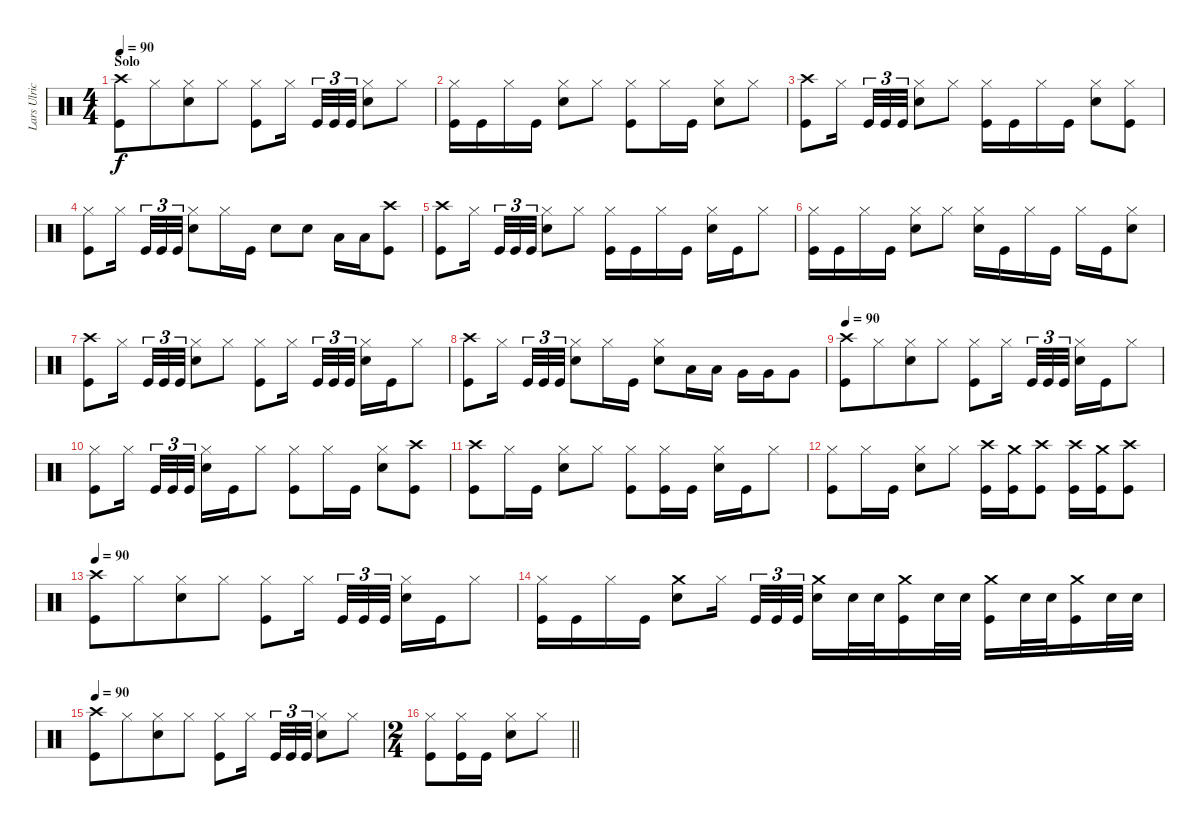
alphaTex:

\track ("Lars Ulrich" "Lars Ulric") {instrument percussion}
\staff {score}
\articulation defaults
\ts (4 4)
\section ("" "Solo")
\tempo 90
\clef neutral
\ks c
("Crash high (hit)" "Kick (hit)").8{dy f} "Hi-Hat (closed)".8{beam merge} ("Hi-Hat (closed)" "Snare (hit) 2").8 "Hi-Hat (closed)".8 ("Hi-Hat (closed)" "Kick (hit)").8 "Hi-Hat (closed)".16{beam splitsecondary} "Kick (hit)".32{tu (3 2)} "Kick (hit)".32{tu (3 2)} "Kick (hit)".32{tu (3 2)} ("Hi-Hat (closed)" "Snare (hit) 2").8 "Hi-Hat (closed)".8 |
("Hi-Hat (closed)" "Kick (hit)").16 "Kick (hit)".16 "Hi-Hat (closed)".16 "Kick (hit)".16 ("Hi-Hat (closed)" "Snare (hit) 2").8 "Hi-Hat (closed)".8 ("Hi-Hat (closed)" "Kick (hit)").8 "Hi-Hat (closed)".16 "Kick (hit)".16 ("Hi-Hat (closed)" "Snare (hit) 2").8 "Hi-Hat (closed)".8 |
("Crash high (hit)" "Kick (hit)").8 "Hi-Hat (closed)".16{beam splitsecondary} "Kick (hit)".32{tu (3 2)} "Kick (hit)".32{tu (3 2)} "Kick (hit)".32{tu (3 2)} ("Hi-Hat (closed)" "Snare (hit) 2").8 "Hi-Hat (closed)".8 ("Hi-Hat (closed)" "Kick (hit)").16 "Kick (hit)".16 "Hi-Hat (closed)".16 "Kick (hit)".16 ("Hi-Hat (closed)" "Snare (hit) 2").8 ("Hi-Hat (closed)" "Kick (hit)").8 |
("Hi-Hat (closed)" "Kick (hit)").8 "Hi-Hat (closed)".16{beam splitsecondary} "Kick (hit)".32{tu (3 2)} "Kick (hit)".32{tu (3 2)} "Kick (hit)".32{tu (3 2)} ("Hi-Hat (closed)" "Snare (hit) 2").8 "Hi-Hat (closed)".16 "Kick (hit)".16 "Snare (hit) 2".8 "Snare (hit) 2".8 "Low Tom (hit)".16 "Low Tom (hit)".16 ("Crash high (hit)" "Kick (hit)").8 |
("Crash high (hit)" "Kick (hit)").8 "Hi-Hat (closed)".16{beam splitsecondary} "Kick (hit)".32{tu (3 2)} "Kick (hit)".32{tu (3 2)} "Kick (hit)".32{tu (3 2)} ("Hi-Hat (closed)" "Snare (hit) 2").8 "Hi-Hat (closed)".8 ("Hi-Hat (closed)" "Kick (hit)").16 "Kick (hit)".16 "Hi-Hat (closed)".16 "Kick (hit)".16 ("Hi-Hat (closed)" "Snare (hit) 2").16 "Kick (hit)".16 "Hi-Hat (closed)".8 |
("Hi-Hat (closed)" "Kick (hit)").16 "Kick (hit)".16 "Hi-Hat (closed)".16 "Kick (hit)".16 ("Hi-Hat (closed)" "Snare (hit) 2").8 "Hi-Hat (closed)".8 ("Hi-Hat (closed)" "Snare (hit) 2").16 "Kick (hit)".16 "Hi-Hat (closed)".16 "Kick (hit)".16 "Hi-Hat (closed)".16 "Kick (hit)".16 ("Hi-Hat (closed)" "Snare (hit) 2").8 |
("Crash high (hit)" "Kick (hit)").8 "Hi-Hat (closed)".16{beam splitsecondary} "Kick (hit)".32{tu (3 2)} "Kick (hit)".32{tu (3 2)} "Kick (hit)".32{tu (3 2)} ("Hi-Hat (closed)" "Snare (hit) 2").8 "Hi-Hat (closed)".8 ("Hi-Hat (closed)" "Kick (hit)").8 "Hi-Hat (closed)".16{beam splitsecondary} "Kick (hit)".32{tu (3 2)} "Kick (hit)".32{tu (3 2)} "Kick (hit)".32{tu (3 2)} ("Hi-Hat (closed)" "Snare (hit) 2").16 "Kick (hit)".16 "Hi-Hat (closed)".8 |
("Crash high (hit)" "Kick (hit)").8 "Hi-Hat (closed)".16{beam splitsecondary} "Kick (hit)".32{tu (3 2)} "Kick (hit)".32{tu (3 2)} "Kick (hit)".32{tu (3 2)} ("Hi-Hat (closed)" "Snare (hit) 2").8 "Hi-Hat (closed)".16 "Kick (hit)".16 ("Hi-Hat (closed)" "Snare (hit) 2").8 "Low Tom (hit)".16 "Low Tom (hit)".16 "Very Low Tom (hit)".16{beam Down} "Very Low Tom (hit)".16{beam Down} "Very Low Tom (hit)".8{beam Down} |
\tempo 90
("Crash high (hit)" "Kick (hit)").8 "Hi-Hat (closed)".8{beam merge} ("Hi-Hat (closed)" "Snare (hit) 2").8 "Hi-Hat (closed)".8 ("Hi-Hat (closed)" "Kick (hit)").8 "Hi-Hat (closed)".16{beam splitsecondary} "Kick (hit)".32{tu (3 2)} "Kick (hit)".32{tu (3 2)} "Kick (hit)".32{tu (3 2)} ("Hi-Hat (closed)" "Snare (hit) 2").16 "Kick (hit)".16 "Hi-Hat (closed)".8 |
("Hi-Hat (closed)" "Kick (hit)").8 "Hi-Hat (closed)".16{beam splitsecondary} "Kick (hit)".32{tu (3 2)} "Kick (hit)".32{tu (3 2)} "Kick (hit)".32{tu (3 2)} ("Hi-Hat (closed)" "Snare (hit) 2").16 "Kick (hit)".16 "Hi-Hat (closed)".8 ("Hi-Hat (closed)" "Kick (hit)").8 "Hi-Hat (closed)".16 "Kick (hit)".16 ("Hi-Hat (closed)" "Snare (hit) 2").8 ("Crash high (hit)" "Kick (hit)").8 |
("Crash high (hit)" "Kick (hit)").8 "Hi-Hat (closed)".16 "Kick (hit)".16 ("Hi-Hat (closed)" "Snare (hit) 2").8 "Hi-Hat (closed)".8 ("Hi-Hat (closed)" "Kick (hit)").8 ("Hi-Hat (closed)" "Kick (hit)").16 "Kick (hit)".16 ("Hi-Hat (closed)" "Snare (hit) 2").16 "Kick (hit)".16 "Hi-Hat (closed)".8 |
("Hi-Hat (closed)" "Kick (hit)").8 "Hi-Hat (closed)".16 "Kick (hit)".16 ("Hi-Hat (closed)" "Snare (hit) 2").8 "Hi-Hat (closed)".8 ("Crash high (hit)" "Kick (hit)").16 ("Crash medium (hit)" "Kick (hit)").16 ("Crash high (hit)" "Kick (hit)").8 ("Crash high (hit)" "Kick (hit)").16 ("Crash medium (hit)" "Kick (hit)").16 ("Crash high (hit)" "Kick (hit)").8 |
\tempo 90
("Crash high (hit)" "Kick (hit)").8 "Hi-Hat (closed)".8{beam merge} ("Hi-Hat (closed)" "Snare (hit) 2").8 "Hi-Hat (closed)".8 ("Hi-Hat (closed)" "Kick (hit)").8 "Hi-Hat (closed)".16{beam splitsecondary} "Kick (hit)".32{tu (3 2)} "Kick (hit)".32{tu (3 2)} "Kick (hit)".32{tu (3 2)} ("Hi-Hat (closed)" "Snare (hit) 2").16 "Kick (hit)".16 "Hi-Hat (closed)".8 |
("Hi-Hat (closed)" "Kick (hit)").16 "Kick (hit)".16 "Hi-Hat (closed)".16 "Kick (hit)".16 ("Crash medium (hit)" "Snare (hit) 2").8 "Hi-Hat (closed)".16{beam splitsecondary} "Kick (hit)".32{tu (3 2)} "Kick (hit)".32{tu (3 2)} "Kick (hit)".32{tu (3 2)} ("Crash medium (hit)" "Snare (hit) 2").16 "Snare (hit) 2".32 "Snare (hit) 2".32 ("Crash medium (hit)" "Kick (hit)").16 "Snare (hit) 2".32 "Snare (hit) 2".32 ("Crash medium (hit)" "Kick (hit)").16 "Snare (hit) 2".32 "Snare (hit) 2".32 ("Crash medium (hit)" "Kick (hit)").16 "Snare (hit) 2".32 "Snare (hit) 2".32 |
\tempo 90
("Crash high (hit)" "Kick (hit)").8 "Hi-Hat (closed)".8{beam merge} ("Hi-Hat (closed)" "Snare (hit) 2").8 "Hi-Hat (closed)".8 ("Hi-Hat (closed)" "Kick (hit)").8 "Hi-Hat (closed)".16{beam splitsecondary} "Kick (hit)".32{tu (3 2)} "Kick (hit)".32{tu (3 2)} "Kick (hit)".32{tu (3 2)} ("Hi-Hat (closed)" "Snare (hit) 2").8 "Hi-Hat (closed)".8 |
\ts (2 4)
\barLineRight lightlight
("Hi-Hat (closed)" "Kick (hit)").8 ("Hi-Hat (closed)" "Kick (hit)").16 "Kick (hit)".16 ("Hi-Hat (closed)" "Snare (hit) 2").8 "Hi-Hat (closed)".8
